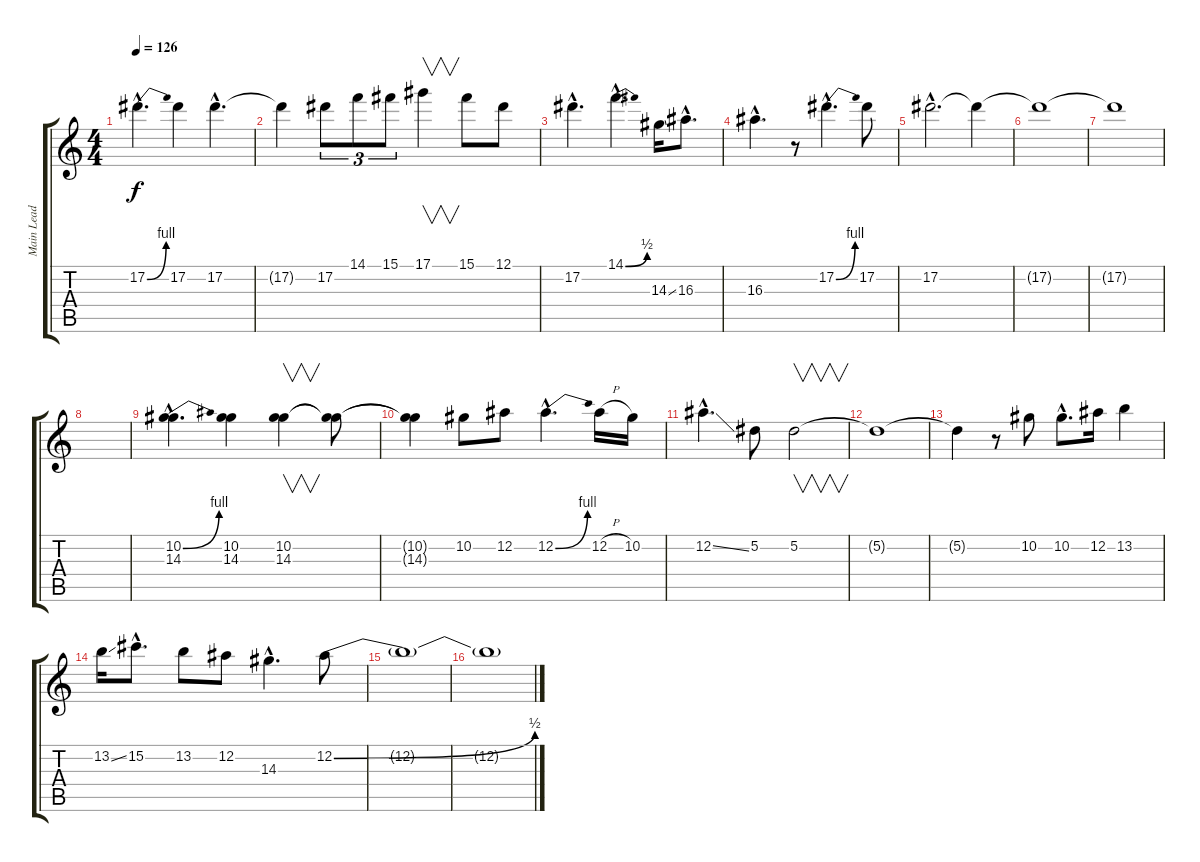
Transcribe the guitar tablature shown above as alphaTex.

\track ("Main Lead" "Main Lead") {instrument distortionguitar}
\staff {score tabs}
\tuning (Eb4 Bb3 Gb3 Db3 Ab2 Eb2) {hide}
\ts (4 4)
\tempo 126
\clef g2
\ks c
17.2{be (bend 0 0 60 4) hac}.4{d dy f} 17.2.4 17.2{hac}.4{d} |
17.2{t}.4 17.2.8{tu (3 2)} 14.1.8{tu (3 2)} 15.1.8{tu (3 2)} 17.1.4{v} 15.1.8 12.1.8 |
17.2{hac}.4{d} 14.1{be (bend 0 0 60 2) hac}.4{d} 14.3{ss}.16 16.3{hac}.8{d} |
16.3{hac}.4{d} r.8 17.2{be (bend 0 0 60 4) hac}.4{d} 17.2.8 |
17.2{hac}.2{d} 17.2{t}.4 |
17.2{t}.1 |
17.2{t}.1 |
|
(10.2{be (bend 0 0 60 4) hac} 14.3{hac}).4{d} (10.2 14.3).4 (10.2 14.3).4{v} (10.2{t} 14.3{t}).8 |
(10.2{t} 14.3{t}).4 10.2.8 12.2.8 12.2{be (bend 0 0 60 4) hac}.4{d} 12.2{h}.16 10.2.16 |
12.2{ss hac}.4{d} 5.2.8 5.2.2{v} |
5.2{t}.1 |
5.2{t}.4 r.8 10.2.8 10.2{hac}.8{d} 12.2.16 13.2.4 |
13.2{ss}.16 15.2{hac}.8{d} 13.2.8 12.2.8 14.3{hac}.4{d} 12.2{be (bend 0 0 60 2)}.8 |
12.2{t}.1 |
12.2{t}.1
